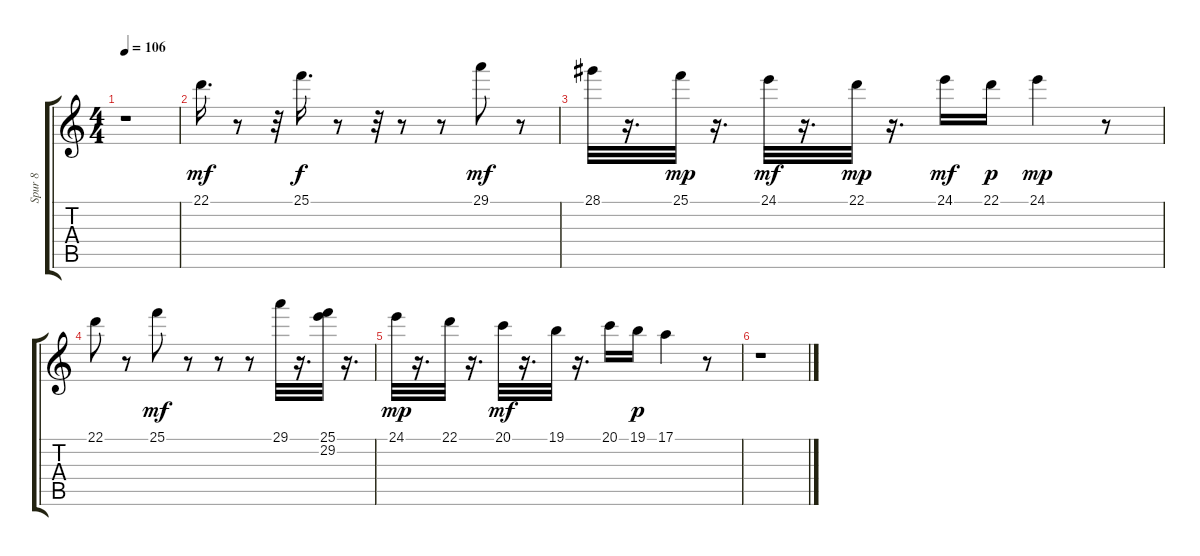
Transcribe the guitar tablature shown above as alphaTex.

\track ("Spur 8" "Spur 8") {instrument lead3calliope}
\staff {score tabs}
\tuning (E4 B3 G3 D3 A2 E2) {hide}
\ts (4 4)
\tempo 106
\clef g2
\ks c
r.1{dy mf} |
22.1.16{d instrument lead3calliope} r.8 r.32 25.1.16{d dy f} r.8 r.32 r.8 r.8 29.1.8{dy mf} r.8 |
28.1.32 r.16{d} 25.1.32{dy mp} r.16{d} 24.1.32{dy mf} r.16{d} 22.1.32{dy mp} r.16{d} 24.1.16{dy mf} 22.1.16{dy p} 24.1.4{dy mp} r.8 |
22.1.8 r.8 25.1.8{dy mf} r.8 r.8 r.8 29.1.32 r.16{d} (25.1 29.2).32 r.16{d} |
24.1.32{dy mp} r.16{d} 22.1.32 r.16{d} 20.1.32{dy mf} r.16{d} 19.1.32 r.16{d} 20.1.16 19.1.16{dy p} 17.1.4 r.8 |
r.1
